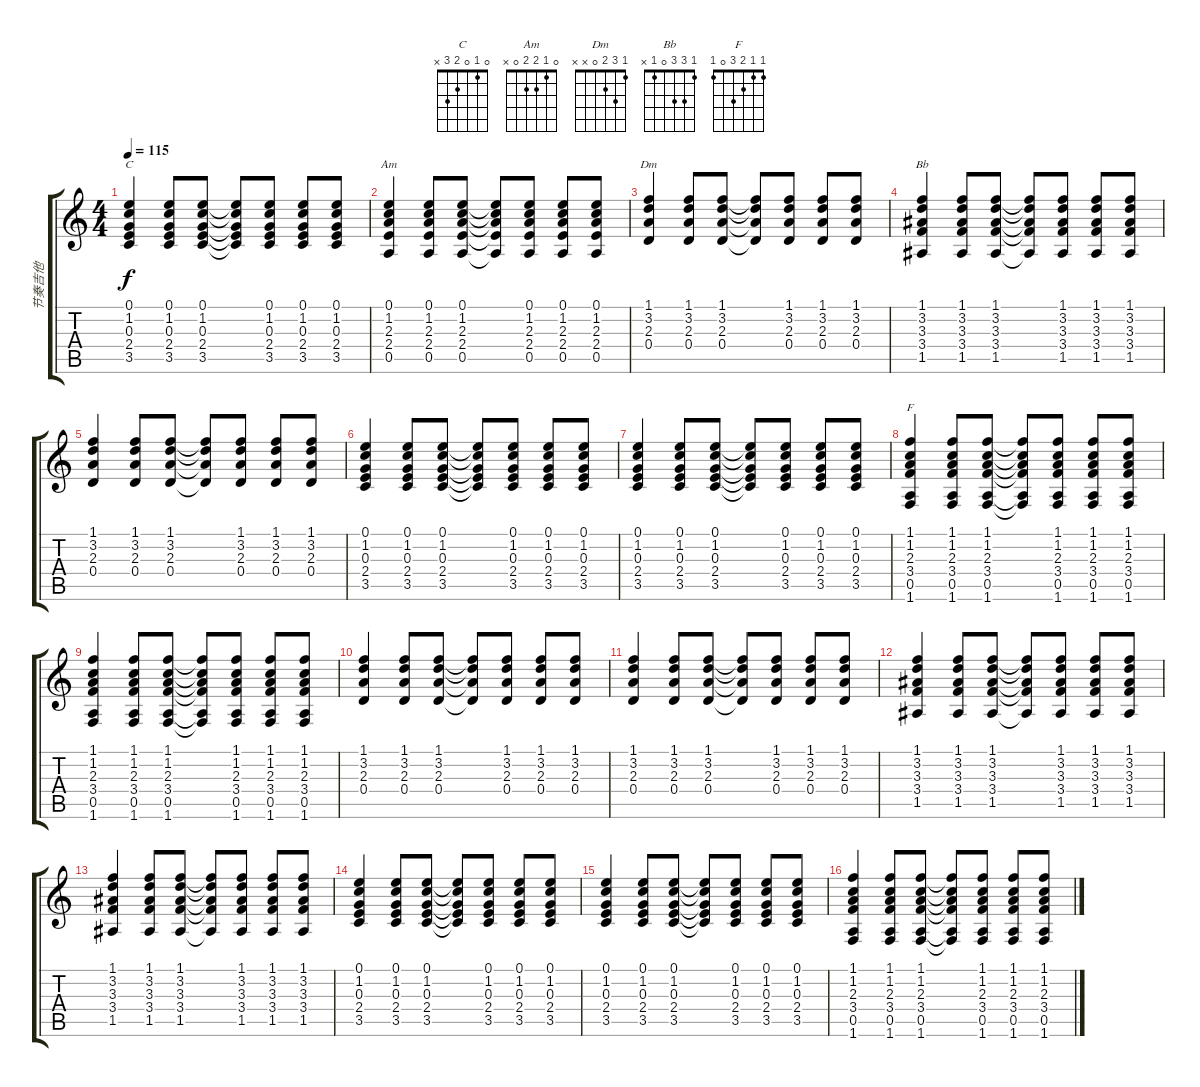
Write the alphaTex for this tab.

\track ("节奏吉他" "节奏吉他") {instrument acousticguitarsteel}
\staff {score tabs}
\tuning (E4 B3 G3 D3 A2 E2) {hide}
\chord ("C" 0 1 0 2 3 x)
\chord ("Am" 0 1 2 2 0 x)
\chord ("Dm" 1 3 2 0 x x)
\chord ("Bb" 1 3 3 0 1 x)
\chord ("F" 1 1 2 3 0 1)
\ts (4 4)
\tempo 115
\clef g2
\ks c
(0.1 1.2 0.3 2.4 3.5).4{ch "C" dy f} (0.1 1.2 0.3 2.4 3.5).8 (0.1 1.2 0.3 2.4 3.5).8 (0.1{t} 1.2{t} 0.3{t} 2.4{t} 3.5{t}).8 (0.1 1.2 0.3 2.4 3.5).8 (0.1 1.2 0.3 2.4 3.5).8 (0.1 1.2 0.3 2.4 3.5).8 |
(0.1 1.2 2.3 2.4 0.5).4{ch "Am"} (0.1 1.2 2.3 2.4 0.5).8 (0.1 1.2 2.3 2.4 0.5).8 (0.1{t} 1.2{t} 2.3{t} 2.4{t} 0.5{t}).8 (0.1 1.2 2.3 2.4 0.5).8 (0.1 1.2 2.3 2.4 0.5).8 (0.1 1.2 2.3 2.4 0.5).8 |
(1.1 3.2 2.3 0.4).4{ch "Dm"} (1.1 3.2 2.3 0.4).8 (1.1 3.2 2.3 0.4).8 (1.1{t} 3.2{t} 2.3{t} 0.4{t}).8 (1.1 3.2 2.3 0.4).8 (1.1 3.2 2.3 0.4).8 (1.1 3.2 2.3 0.4).8 |
(1.1 3.2 3.3 3.4 1.5).4{ch "Bb"} (1.1 3.2 3.3 3.4 1.5).8 (1.1 3.2 3.3 3.4 1.5).8 (1.1{t} 3.2{t} 3.3{t} 3.4{t} 1.5{t}).8 (1.1 3.2 3.3 3.4 1.5).8 (1.1 3.2 3.3 3.4 1.5).8 (1.1 3.2 3.3 3.4 1.5).8 |
(1.1 3.2 2.3 0.4).4 (1.1 3.2 2.3 0.4).8 (1.1 3.2 2.3 0.4).8 (1.1{t} 3.2{t} 2.3{t} 0.4{t}).8 (1.1 3.2 2.3 0.4).8 (1.1 3.2 2.3 0.4).8 (1.1 3.2 2.3 0.4).8 |
(0.1 1.2 0.3 2.4 3.5).4 (0.1 1.2 0.3 2.4 3.5).8 (0.1 1.2 0.3 2.4 3.5).8 (0.1{t} 1.2{t} 0.3{t} 2.4{t} 3.5{t}).8 (0.1 1.2 0.3 2.4 3.5).8 (0.1 1.2 0.3 2.4 3.5).8 (0.1 1.2 0.3 2.4 3.5).8 |
(0.1 1.2 0.3 2.4 3.5).4 (0.1 1.2 0.3 2.4 3.5).8 (0.1 1.2 0.3 2.4 3.5).8 (0.1{t} 1.2{t} 0.3{t} 2.4{t} 3.5{t}).8 (0.1 1.2 0.3 2.4 3.5).8 (0.1 1.2 0.3 2.4 3.5).8 (0.1 1.2 0.3 2.4 3.5).8 |
(1.1 1.2 2.3 3.4 0.5 1.6).4{ch "F"} (1.1 1.2 2.3 3.4 0.5 1.6).8 (1.1 1.2 2.3 3.4 0.5 1.6).8 (1.1{t} 1.2{t} 2.3{t} 3.4{t} 0.5{t} 1.6{t}).8 (1.1 1.2 2.3 3.4 0.5 1.6).8 (1.1 1.2 2.3 3.4 0.5 1.6).8 (1.1 1.2 2.3 3.4 0.5 1.6).8 |
(1.1 1.2 2.3 3.4 0.5 1.6).4 (1.1 1.2 2.3 3.4 0.5 1.6).8 (1.1 1.2 2.3 3.4 0.5 1.6).8 (1.1{t} 1.2{t} 2.3{t} 3.4{t} 0.5{t} 1.6{t}).8 (1.1 1.2 2.3 3.4 0.5 1.6).8 (1.1 1.2 2.3 3.4 0.5 1.6).8 (1.1 1.2 2.3 3.4 0.5 1.6).8 |
(1.1 3.2 2.3 0.4).4 (1.1 3.2 2.3 0.4).8 (1.1 3.2 2.3 0.4).8 (1.1{t} 3.2{t} 2.3{t} 0.4{t}).8 (1.1 3.2 2.3 0.4).8 (1.1 3.2 2.3 0.4).8 (1.1 3.2 2.3 0.4).8 |
(1.1 3.2 2.3 0.4).4 (1.1 3.2 2.3 0.4).8 (1.1 3.2 2.3 0.4).8 (1.1{t} 3.2{t} 2.3{t} 0.4{t}).8 (1.1 3.2 2.3 0.4).8 (1.1 3.2 2.3 0.4).8 (1.1 3.2 2.3 0.4).8 |
(1.1 3.2 3.3 3.4 1.5).4 (1.1 3.2 3.3 3.4 1.5).8 (1.1 3.2 3.3 3.4 1.5).8 (1.1{t} 3.2{t} 3.3{t} 3.4{t} 1.5{t}).8 (1.1 3.2 3.3 3.4 1.5).8 (1.1 3.2 3.3 3.4 1.5).8 (1.1 3.2 3.3 3.4 1.5).8 |
(1.1 3.2 3.3 3.4 1.5).4 (1.1 3.2 3.3 3.4 1.5).8 (1.1 3.2 3.3 3.4 1.5).8 (1.1{t} 3.2{t} 3.3{t} 3.4{t} 1.5{t}).8 (1.1 3.2 3.3 3.4 1.5).8 (1.1 3.2 3.3 3.4 1.5).8 (1.1 3.2 3.3 3.4 1.5).8 |
(0.1 1.2 0.3 2.4 3.5).4 (0.1 1.2 0.3 2.4 3.5).8 (0.1 1.2 0.3 2.4 3.5).8 (0.1{t} 1.2{t} 0.3{t} 2.4{t} 3.5{t}).8 (0.1 1.2 0.3 2.4 3.5).8 (0.1 1.2 0.3 2.4 3.5).8 (0.1 1.2 0.3 2.4 3.5).8 |
(0.1 1.2 0.3 2.4 3.5).4 (0.1 1.2 0.3 2.4 3.5).8 (0.1 1.2 0.3 2.4 3.5).8 (0.1{t} 1.2{t} 0.3{t} 2.4{t} 3.5{t}).8 (0.1 1.2 0.3 2.4 3.5).8 (0.1 1.2 0.3 2.4 3.5).8 (0.1 1.2 0.3 2.4 3.5).8 |
(1.1 1.2 2.3 3.4 0.5 1.6).4 (1.1 1.2 2.3 3.4 0.5 1.6).8 (1.1 1.2 2.3 3.4 0.5 1.6).8 (1.1{t} 1.2{t} 2.3{t} 3.4{t} 0.5{t} 1.6{t}).8 (1.1 1.2 2.3 3.4 0.5 1.6).8 (1.1 1.2 2.3 3.4 0.5 1.6).8 (1.1 1.2 2.3 3.4 0.5 1.6).8
